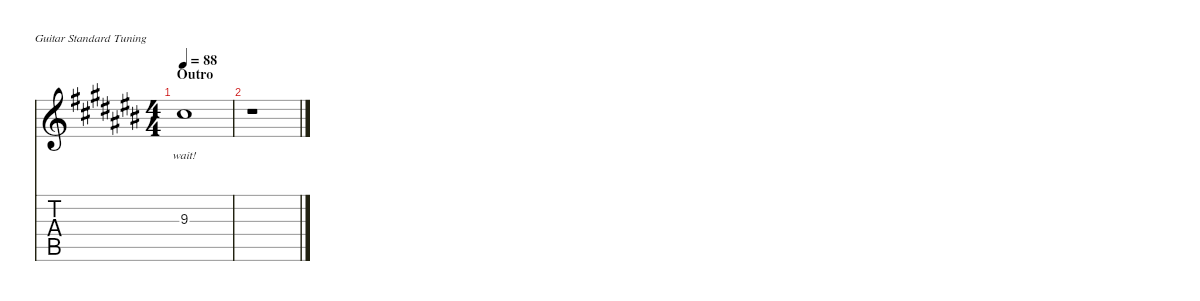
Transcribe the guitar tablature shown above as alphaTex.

\defaultSystemsLayout 4
\hideDynamics
\bracketExtendMode nobrackets
\singleTrackTrackNamePolicy hidden
\multiTrackTrackNamePolicy hidden
\otherSystemsTrackNameOrientation horizontal
\track ("Vocals" "sax.") {mute instrument altosax}
\staff {score tabs}
\tuning (E4 B3 G3 D3 A2 E2)
\displaytranspose 9
\ts (4 4)
\section ("" "Outro")
\tempo 88
\clef g2
\ks a#minor
9.3{acc #}.1{lyrics (0 "wait!") lyrics (1 "") lyrics (2 "") lyrics (3 "") lyrics (4 "") dy f beam Down} |
r.1{beam Down}
